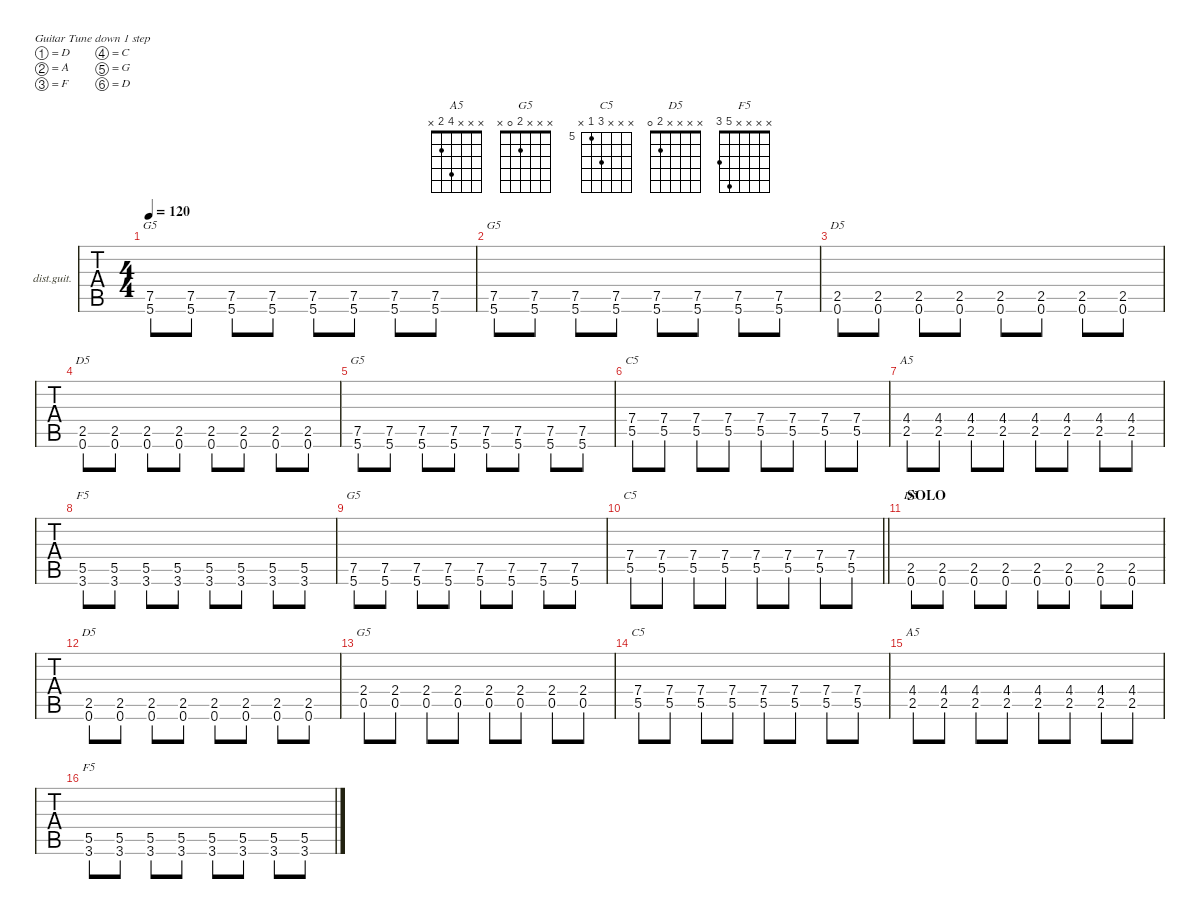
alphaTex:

\defaultSystemsLayout 4
\hideDynamics
\bracketExtendMode nobrackets
\firstSystemTrackNameOrientation horizontal
\track ("Distortion Guitar" "dist.guit.") {instrument distortionguitar}
\staff {tabs}
\tuning (D4 A3 F3 C3 G2 D2)
\chord ("A5" x x x 4 2 x) {showfingering false}
\chord ("G5" x x x x 7 5) {firstfret 5 showfingering false}
\chord ("C5" x x x 7 5 x) {firstfret 5 showfingering false}
\chord ("D5" x x x x 2 0) {showfingering false}
\chord ("G5" x x x 2 0 x) {showfingering false}
\chord ("F5" x x x x 5 3) {showfingering false}
\ts (4 4)
\tempo 120
\clef g2
\ks dminor
(7.5{acc forcenatural} 5.6{acc forcenatural}).8{ch "G5" dy mf} (7.5{acc forcenatural} 5.6{acc forcenatural}).8 (7.5{acc forcenatural} 5.6{acc forcenatural}).8 (7.5{acc forcenatural} 5.6{acc forcenatural}).8 (7.5{acc forcenatural} 5.6{acc forcenatural}).8 (7.5{acc forcenatural} 5.6{acc forcenatural}).8 (7.5{acc forcenatural} 5.6{acc forcenatural}).8 (7.5{acc forcenatural} 5.6{acc forcenatural}).8 |
(7.5{acc forcenatural} 5.6{acc forcenatural}).8{ch "G5"} (7.5{acc forcenatural} 5.6{acc forcenatural}).8 (7.5{acc forcenatural} 5.6{acc forcenatural}).8 (7.5{acc forcenatural} 5.6{acc forcenatural}).8 (7.5{acc forcenatural} 5.6{acc forcenatural}).8 (7.5{acc forcenatural} 5.6{acc forcenatural}).8 (7.5{acc forcenatural} 5.6{acc forcenatural}).8 (7.5{acc forcenatural} 5.6{acc forcenatural}).8 |
(0.6{acc forcenatural} 2.5{acc forcenatural}).8{ch "D5"} (0.6{acc forcenatural} 2.5{acc forcenatural}).8 (0.6{acc forcenatural} 2.5{acc forcenatural}).8 (0.6{acc forcenatural} 2.5{acc forcenatural}).8 (0.6{acc forcenatural} 2.5{acc forcenatural}).8 (0.6{acc forcenatural} 2.5{acc forcenatural}).8 (0.6{acc forcenatural} 2.5{acc forcenatural}).8 (0.6{acc forcenatural} 2.5{acc forcenatural}).8 |
(0.6{acc forcenatural} 2.5{acc forcenatural}).8{ch "D5"} (0.6{acc forcenatural} 2.5{acc forcenatural}).8 (0.6{acc forcenatural} 2.5{acc forcenatural}).8 (0.6{acc forcenatural} 2.5{acc forcenatural}).8 (0.6{acc forcenatural} 2.5{acc forcenatural}).8 (0.6{acc forcenatural} 2.5{acc forcenatural}).8 (0.6{acc forcenatural} 2.5{acc forcenatural}).8 (0.6{acc forcenatural} 2.5{acc forcenatural}).8 |
(7.5{acc forcenatural} 5.6{acc forcenatural}).8{ch "G5"} (7.5{acc forcenatural} 5.6{acc forcenatural}).8 (7.5{acc forcenatural} 5.6{acc forcenatural}).8 (7.5{acc forcenatural} 5.6{acc forcenatural}).8 (7.5{acc forcenatural} 5.6{acc forcenatural}).8 (7.5{acc forcenatural} 5.6{acc forcenatural}).8 (7.5{acc forcenatural} 5.6{acc forcenatural}).8 (7.5{acc forcenatural} 5.6{acc forcenatural}).8 |
(5.5{acc forcenatural} 7.4{acc forcenatural}).8{ch "C5"} (5.5{acc forcenatural} 7.4{acc forcenatural}).8 (5.5{acc forcenatural} 7.4{acc forcenatural}).8 (5.5{acc forcenatural} 7.4{acc forcenatural}).8 (5.5{acc forcenatural} 7.4{acc forcenatural}).8 (5.5{acc forcenatural} 7.4{acc forcenatural}).8 (5.5{acc forcenatural} 7.4{acc forcenatural}).8 (5.5{acc forcenatural} 7.4{acc forcenatural}).8 |
(2.5{acc forcenatural} 4.4{acc forcenatural}).8{ch "A5"} (2.5{acc forcenatural} 4.4{acc forcenatural}).8 (2.5{acc forcenatural} 4.4{acc forcenatural}).8 (2.5{acc forcenatural} 4.4{acc forcenatural}).8 (2.5{acc forcenatural} 4.4{acc forcenatural}).8 (2.5{acc forcenatural} 4.4{acc forcenatural}).8 (2.5{acc forcenatural} 4.4{acc forcenatural}).8 (2.5{acc forcenatural} 4.4{acc forcenatural}).8 |
(3.6{acc forcenatural} 5.5{acc forcenatural}).8{ch "F5"} (3.6{acc forcenatural} 5.5{acc forcenatural}).8 (3.6{acc forcenatural} 5.5{acc forcenatural}).8 (3.6{acc forcenatural} 5.5{acc forcenatural}).8 (3.6{acc forcenatural} 5.5{acc forcenatural}).8 (3.6{acc forcenatural} 5.5{acc forcenatural}).8 (3.6{acc forcenatural} 5.5{acc forcenatural}).8 (3.6{acc forcenatural} 5.5{acc forcenatural}).8 |
(7.5{acc forcenatural} 5.6{acc forcenatural}).8{ch "G5"} (7.5{acc forcenatural} 5.6{acc forcenatural}).8 (7.5{acc forcenatural} 5.6{acc forcenatural}).8 (7.5{acc forcenatural} 5.6{acc forcenatural}).8 (7.5{acc forcenatural} 5.6{acc forcenatural}).8 (7.5{acc forcenatural} 5.6{acc forcenatural}).8 (7.5{acc forcenatural} 5.6{acc forcenatural}).8 (7.5{acc forcenatural} 5.6{acc forcenatural}).8 |
\barLineRight lightlight
(5.5{acc forcenatural} 7.4{acc forcenatural}).8{ch "C5"} (5.5{acc forcenatural} 7.4{acc forcenatural}).8 (5.5{acc forcenatural} 7.4{acc forcenatural}).8 (5.5{acc forcenatural} 7.4{acc forcenatural}).8 (5.5{acc forcenatural} 7.4{acc forcenatural}).8 (5.5{acc forcenatural} 7.4{acc forcenatural}).8 (5.5{acc forcenatural} 7.4{acc forcenatural}).8 (5.5{acc forcenatural} 7.4{acc forcenatural}).8 |
\section ("" "SOLO")
(0.6{acc forcenatural} 2.5{acc forcenatural}).8{ch "D5"} (0.6{acc forcenatural} 2.5{acc forcenatural}).8 (0.6{acc forcenatural} 2.5{acc forcenatural}).8 (0.6{acc forcenatural} 2.5{acc forcenatural}).8 (0.6{acc forcenatural} 2.5{acc forcenatural}).8 (0.6{acc forcenatural} 2.5{acc forcenatural}).8 (0.6{acc forcenatural} 2.5{acc forcenatural}).8 (0.6{acc forcenatural} 2.5{acc forcenatural}).8 |
(0.6{acc forcenatural} 2.5{acc forcenatural}).8{ch "D5"} (0.6{acc forcenatural} 2.5{acc forcenatural}).8 (0.6{acc forcenatural} 2.5{acc forcenatural}).8 (0.6{acc forcenatural} 2.5{acc forcenatural}).8 (0.6{acc forcenatural} 2.5{acc forcenatural}).8 (0.6{acc forcenatural} 2.5{acc forcenatural}).8 (0.6{acc forcenatural} 2.5{acc forcenatural}).8 (0.6{acc forcenatural} 2.5{acc forcenatural}).8 |
(2.4{acc forcenatural} 0.5{acc forcenatural}).8{ch "G5"} (2.4{acc forcenatural} 0.5{acc forcenatural}).8 (2.4{acc forcenatural} 0.5{acc forcenatural}).8 (2.4{acc forcenatural} 0.5{acc forcenatural}).8 (2.4{acc forcenatural} 0.5{acc forcenatural}).8 (2.4{acc forcenatural} 0.5{acc forcenatural}).8 (2.4{acc forcenatural} 0.5{acc forcenatural}).8 (2.4{acc forcenatural} 0.5{acc forcenatural}).8 |
(5.5{acc forcenatural} 7.4{acc forcenatural}).8{ch "C5"} (5.5{acc forcenatural} 7.4{acc forcenatural}).8 (5.5{acc forcenatural} 7.4{acc forcenatural}).8 (5.5{acc forcenatural} 7.4{acc forcenatural}).8 (5.5{acc forcenatural} 7.4{acc forcenatural}).8 (5.5{acc forcenatural} 7.4{acc forcenatural}).8 (5.5{acc forcenatural} 7.4{acc forcenatural}).8 (5.5{acc forcenatural} 7.4{acc forcenatural}).8 |
(2.5{acc forcenatural} 4.4{acc forcenatural}).8{ch "A5"} (2.5{acc forcenatural} 4.4{acc forcenatural}).8 (2.5{acc forcenatural} 4.4{acc forcenatural}).8 (2.5{acc forcenatural} 4.4{acc forcenatural}).8 (2.5{acc forcenatural} 4.4{acc forcenatural}).8 (2.5{acc forcenatural} 4.4{acc forcenatural}).8 (2.5{acc forcenatural} 4.4{acc forcenatural}).8 (2.5{acc forcenatural} 4.4{acc forcenatural}).8 |
(3.6{acc forcenatural} 5.5{acc forcenatural}).8{ch "F5"} (3.6{acc forcenatural} 5.5{acc forcenatural}).8 (3.6{acc forcenatural} 5.5{acc forcenatural}).8 (3.6{acc forcenatural} 5.5{acc forcenatural}).8 (3.6{acc forcenatural} 5.5{acc forcenatural}).8 (3.6{acc forcenatural} 5.5{acc forcenatural}).8 (3.6{acc forcenatural} 5.5{acc forcenatural}).8 (3.6{acc forcenatural} 5.5{acc forcenatural}).8
